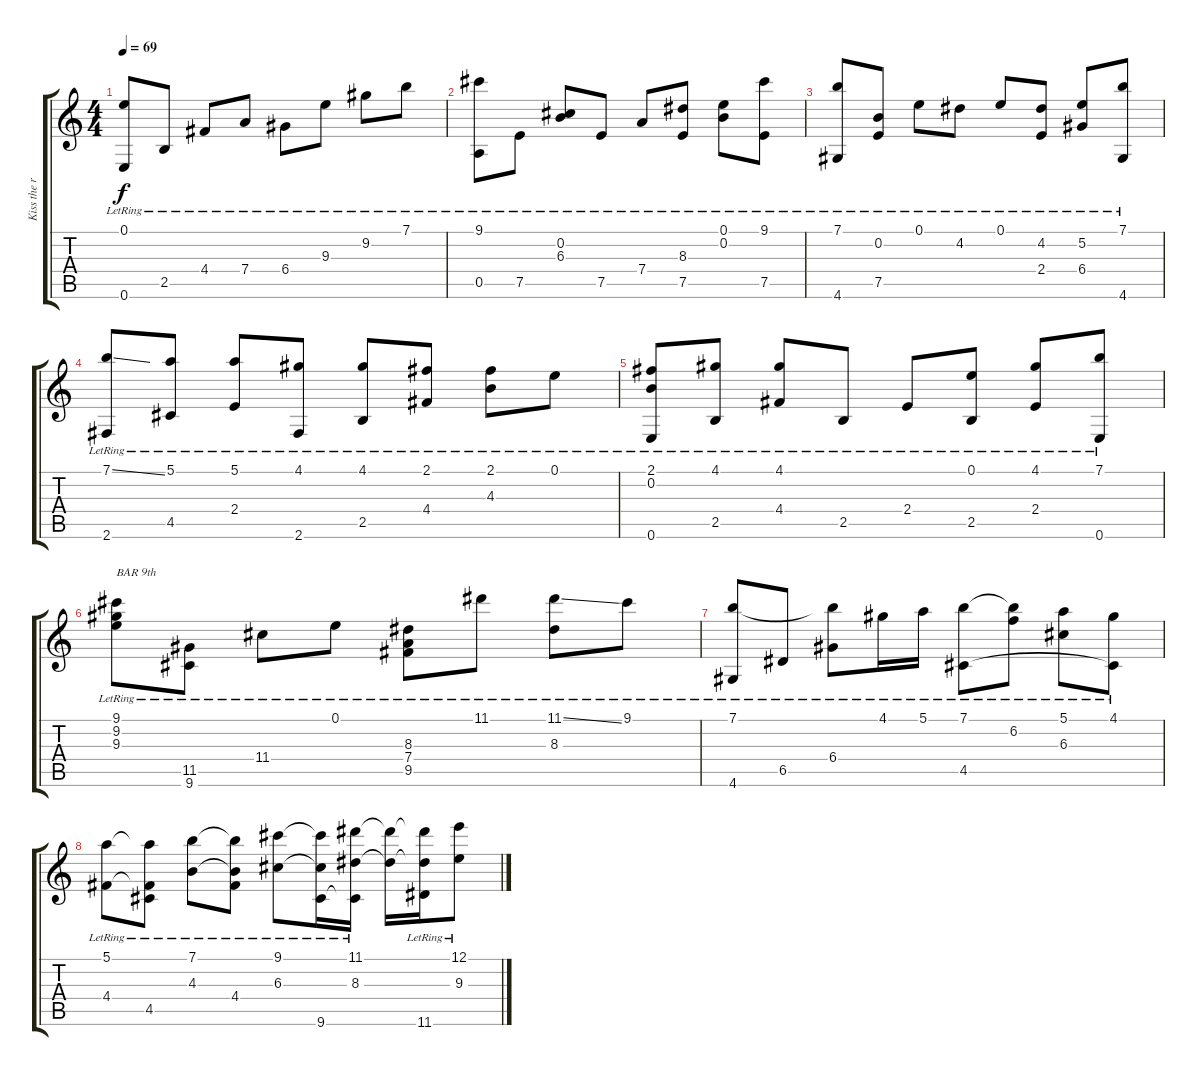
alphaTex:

\track ("Kiss the rain" "Kiss the r") {instrument acousticguitarsteel}
\staff {score tabs}
\tuning (E4 B3 G3 D3 A2 E2) {hide}
\ts (4 4)
\tempo 69
\clef g2
\ks c
(0.1{lr} 0.6{lr}).8{dy f} 2.5{lr}.8 4.4{lr}.8 7.4{lr}.8 6.4{lr}.8 9.3{lr}.8 9.2{lr}.8 7.1{lr}.8 |
(9.1{lr} 0.5{lr}).8 7.5{lr}.8 (0.2{lr} 6.3{lr}).8 7.5{lr}.8 7.4{lr}.8 (8.3{lr} 7.5{lr}).8 (0.1{lr} 0.2{lr}).8 (9.1{lr} 7.5{lr}).8 |
(7.1{lr} 4.6{lr}).8 (0.2{lr} 7.5{lr}).8 0.1{lr}.8 4.2{lr}.8 0.1{lr}.8 (4.2{lr} 2.4{lr}).8 (5.2{lr} 6.4{lr}).8 (7.1{lr} 4.6{lr}).8 |
(7.1{ss lr} 2.6{lr}).8 (5.1{lr} 4.5{lr}).8 (5.1{lr} 2.4{lr}).8 (4.1{lr} 2.6{lr}).8 (4.1{lr} 2.5{lr}).8 (2.1{lr} 4.4{lr}).8 (2.1{lr} 4.3{lr}).8 0.1{lr}.8 |
(2.1{lr} 0.2{lr} 0.6{lr}).8 (4.1{lr} 2.5{lr}).8 (4.1{lr} 4.4{lr}).8 2.5{lr}.8 2.4{lr}.8 (0.1{lr} 2.5{lr}).8 (4.1{lr} 2.4{lr}).8 (7.1{lr} 0.6{lr}).8 |
(9.1{lr} 9.2{lr} 9.3{lr}).8{txt "BAR 9th"} (11.5{lr} 9.6{lr}).8 11.4{lr}.8 0.1{lr}.8 (8.3{lr} 7.4{lr} 9.5{lr}).8 11.1{lr}.8 (11.1{ss lr} 8.3{lr}).8 9.1{lr}.8 |
(7.1{lr} 4.6{lr}).8 6.5{lr}.8 (7.1{t} 6.4{lr}).8 4.1{lr}.16 5.1{lr}.16 (7.1{lr} 4.5{lr}).8 (7.1{t} 6.2{lr}).8 (5.1{lr} 6.3{lr}).8 (4.1{lr} 4.5{t}).8 |
(5.1{lr} 4.4{lr}).8 (5.1{t} 4.4{t} 4.5{lr}).8 (7.1{lr} 4.3{lr}).8 (7.1{t} 4.3{t} 4.4{lr}).8 (9.1{lr} 6.3{lr}).8 (9.1{t} 6.3{t} 9.6{lr}).16 (11.1{lr} 8.3{lr} 9.6{t}).16 (11.1{t} 8.3{t}).16 (11.1{t} 8.3{t} 11.6{lr}).16 (12.1{lr} 9.3{lr}).8
